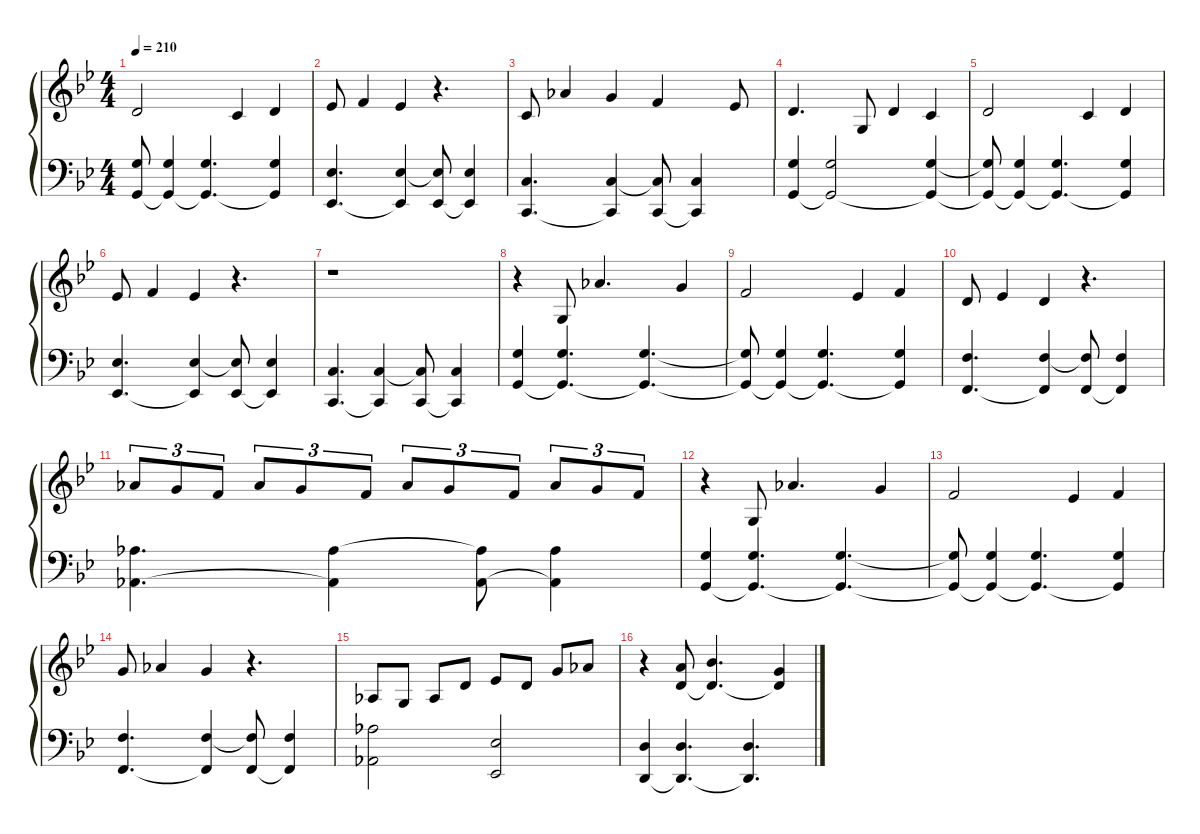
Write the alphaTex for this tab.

\hideDynamics
\bracketExtendMode groupsimilarinstruments
\singleTrackTrackNamePolicy hidden
\firstSystemTrackNameOrientation horizontal
\otherSystemsTrackNameOrientation horizontal
\extendBarLines
\track ("Acoustic Piano" "pno.") {instrument acousticgrandpiano}
\staff {score}
\tuning (E4 B3 G3 D3 A2 E2)
\ts (4 4)
\tempo 210
\clef g2
\ks gminor
3.2{acc forcenatural}.2{dy f} 1.2{acc forcenatural}.4 3.2{acc forcenatural}.4 |
4.2{acc b}.8 6.2{acc forcenatural}.4 4.2{acc b}.4 r.4{d} |
1.2{acc forcenatural}.8 4.1{acc b}.4 3.1{acc forcenatural}.4 1.1{acc forcenatural}.4 4.2{acc b}.8{dy ff} |
3.2{acc forcenatural}.4{d} 5.4{acc forcenatural}.8{dy mf} 3.2{acc forcenatural}.4{dy f} 1.2{acc forcenatural}.4 |
3.2{acc forcenatural}.2 1.2{acc forcenatural}.4 3.2{acc forcenatural}.4 |
4.2{acc b}.8 6.2{acc forcenatural}.4 4.2{acc b}.4 r.4{d} |
r.1 |
r.4 0.3{acc forcenatural}.8 4.1{acc b}.4{d dy ff} 3.1{acc forcenatural}.4 |
1.1{acc forcenatural}.2{dy fff} 4.2{acc b}.4{dy ff} 6.2{acc forcenatural}.4 |
3.2{acc forcenatural}.8{dy f} 4.2{acc b}.4 3.2{acc forcenatural}.4 r.4{d} |
4.1{acc b}.8{tu (3 2)} 3.1{acc forcenatural}.8{tu (3 2)} 1.1{acc forcenatural}.8{tu (3 2)} 4.1{acc b}.8{tu (3 2)} 3.1{acc forcenatural}.8{tu (3 2)} 1.1{acc forcenatural}.8{tu (3 2)} 4.1{acc b}.8{tu (3 2)} 3.1{acc forcenatural}.8{tu (3 2)} 1.1{acc forcenatural}.8{tu (3 2)} 4.1{acc b}.8{tu (3 2)} 3.1{acc forcenatural}.8{tu (3 2)} 1.1{acc forcenatural}.8{tu (3 2)} |
r.4 5.4{acc forcenatural}.8 4.1{acc b}.4{d dy ff} 3.1{acc forcenatural}.4 |
1.1{acc forcenatural}.2 4.2{acc b}.4 1.1{acc forcenatural}.4 |
3.1{acc forcenatural}.8{dy f} 4.1{acc b}.4{dy ff} 3.1{acc forcenatural}.4{dy f} r.4{d} |
1.3{acc b}.8{beam merge} 0.3{acc forcenatural}.8 1.3{acc b}.8 3.2{acc forcenatural}.8{dy mf} 4.2{acc b}.8{dy f} 3.2{acc forcenatural}.8 3.1{acc forcenatural}.8 4.1{acc b}.8{dy ff} |
r.4 (5.1{acc forcenatural} 3.2{acc forcenatural}).8{dy fff} (3.2{t acc forcenatural} 15.3{acc b}).4{d dy f} (3.2{t acc forcenatural} 3.1{acc forcenatural}).4
\staff {score}
\tuning (G2 D2 A1 E1 B0)
\clef f4
\ottava regular
\simile none
\ks gminor
(8.5{t acc forcenatural} 0.1{t acc forcenatural}).8{ot 8vb dy mf} (8.5{t acc forcenatural} 0.1{acc forcenatural}).4{ot 8vb} (8.5{t acc forcenatural} 0.1{acc forcenatural}).4{d ot 8vb} (8.5{t acc forcenatural} 0.1{acc forcenatural}).4{ot 8vb} |
(1.2{acc b} 4.5{acc b}).4{d ot 8vb dy f} (6.3{acc b} 4.5{t acc b}).4{ot 8vb dy mf} (4.5{acc b} 6.3{t acc b}).8{ot 8vb} (1.2{acc b} 4.5{t acc b}).4{ot 8vb dy f} |
(3.3{acc forcenatural} 1.5{acc forcenatural}).4{d ot 8vb} (1.5{t acc forcenatural} 3.3{acc forcenatural}).4{ot 8vb} (1.5{acc forcenatural} 3.3{t acc forcenatural}).8{ot 8vb} (3.3{acc forcenatural} 1.5{t acc forcenatural}).4{ot 8vb dy mf} |
(0.1{acc forcenatural} 8.5{acc forcenatural}).4{ot 8vb dy fff} (8.5{t acc forcenatural} 0.1{acc forcenatural}).2{ot 8vb dy mf} (8.5{t acc forcenatural} 0.1{acc forcenatural}).4{ot 8vb} |
(8.5{t acc forcenatural} 0.1{t acc forcenatural}).8{ot 8vb} (8.5{t acc forcenatural} 0.1{acc forcenatural}).4{ot 8vb} (8.5{t acc forcenatural} 0.1{acc forcenatural}).4{d ot 8vb} (8.5{t acc forcenatural} 0.1{acc forcenatural}).4{ot 8vb} |
(1.2{acc b} 4.5{acc b}).4{d ot 8vb dy f} (6.3{acc b} 4.5{t acc b}).4{ot 8vb dy mf} (4.5{acc b} 6.3{t acc b}).8{ot 8vb} (1.2{acc b} 4.5{t acc b}).4{ot 8vb dy f} |
(3.3{acc forcenatural} 1.5{acc forcenatural}).4{d ot 8vb} (1.5{t acc forcenatural} 3.3{acc forcenatural}).4{ot 8vb} (1.5{acc forcenatural} 3.3{t acc forcenatural}).8{ot 8vb} (3.3{acc forcenatural} 1.5{t acc forcenatural}).4{ot 8vb dy mf} |
(0.1{acc forcenatural} 8.5{acc forcenatural}).4{ot 8vb dy fff} (8.5{t acc forcenatural} 0.1{acc forcenatural}).4{d ot 8vb dy mf} (8.5{t acc forcenatural} 0.1{acc forcenatural}).4{d ot 8vb} |
(8.5{t acc forcenatural} 0.1{t acc forcenatural}).8{ot 8vb} (8.5{t acc forcenatural} 0.1{acc forcenatural}).4{ot 8vb} (8.5{t acc forcenatural} 0.1{acc forcenatural}).4{d ot 8vb} (8.5{t acc forcenatural} 0.1{acc forcenatural}).4{ot 8vb} |
(1.4{acc forcenatural} 8.3{acc forcenatural}).4{d ot 8vb dy f} (3.2{acc forcenatural} 1.4{t acc forcenatural}).4{ot 8vb dy mf} (3.2{t acc forcenatural} 1.4{acc forcenatural}).8{ot 8vb} (8.3{acc forcenatural} 1.4{t acc forcenatural}).4{ot 8vb dy f} |
(4.4{acc b} 1.1{acc b}).4{d ot 8vb} (1.1{acc b} 4.4{t acc b}).4{ot 8vb} (1.1{t acc b} 4.4{acc b}).8{ot 8vb} (1.1{acc b} 4.4{t acc b}).4{ot 8vb dy mf} |
(0.1{acc forcenatural} 8.5{acc forcenatural}).4{ot 8vb dy fff} (8.5{t acc forcenatural} 0.1{acc forcenatural}).4{d ot 8vb dy mf} (8.5{t acc forcenatural} 0.1{acc forcenatural}).4{d ot 8vb} |
(8.5{t acc forcenatural} 0.1{t acc forcenatural}).8{ot 8vb} (8.5{t acc forcenatural} 0.1{acc forcenatural}).4{ot 8vb} (8.5{t acc forcenatural} 0.1{acc forcenatural}).4{d ot 8vb} (8.5{t acc forcenatural} 0.1{acc forcenatural}).4{ot 8vb} |
(1.4{acc forcenatural} 8.3{acc forcenatural}).4{d ot 8vb dy f} (3.2{acc forcenatural} 1.4{t acc forcenatural}).4{ot 8vb dy mf} (3.2{t acc forcenatural} 1.4{acc forcenatural}).8{ot 8vb} (8.3{acc forcenatural} 1.4{t acc forcenatural}).4{ot 8vb dy f} |
(11.3{acc b} 9.5{acc b}).2{ot 8vb} (6.3{acc b} 4.5{acc b}).2{ot 8vb} |
(0.2{acc forcenatural} 3.5{acc forcenatural}).4{ot 8vb} (3.5{t acc forcenatural} 0.2{acc forcenatural}).4{d ot 8vb} (0.2{acc forcenatural} 3.5{t acc forcenatural}).4{d ot 8vb dy mf}
